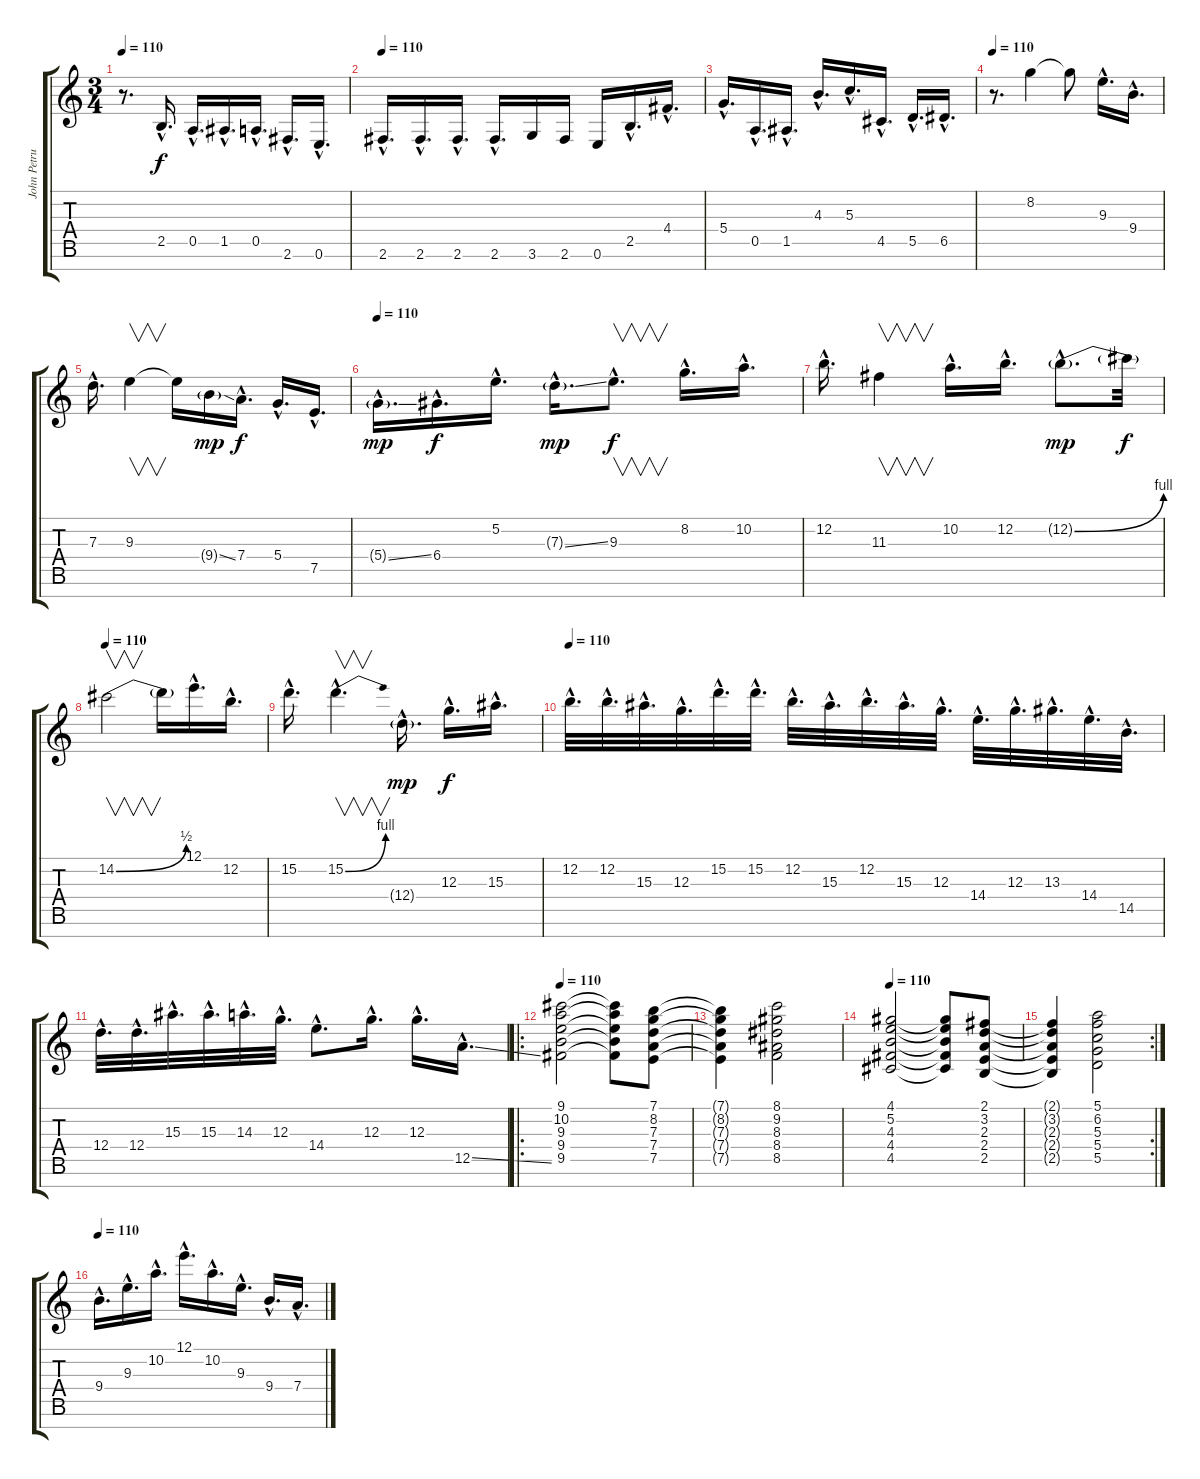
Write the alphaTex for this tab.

\track ("John Petrucci" "John Petru") {instrument acousticguitarsteel}
\staff {score tabs}
\tuning (E4 B3 G3 D3 A2 E2 B1) {hide}
\ts (3 4)
\tempo 110
\clef g2
\ks c
r.8{d dy f} 2.5{hac}.16{d} 0.5{hac}.16{d} 1.5{hac}.16{d} 0.5{hac}.16{d} 2.6{hac}.16{d} 0.6{hac}.16{d} |
\tempo 110
2.6{hac}.16{d instrument distortionguitar} 2.6{hac}.16{d} 2.6{hac}.16{d} 2.6{hac}.16{d} 3.6.16 2.6.16 0.6.16 2.5{hac}.16{d} 4.4{hac}.16{d} |
5.4{hac}.16{d} 0.5{hac}.16{d} 1.5{hac}.16{d} 4.3{hac}.16{d} 5.3{hac}.16{d} 4.5{hac}.16{d} 5.5{hac}.16{d} 6.5{hac}.16{d} |
\tempo 110
r.8{d instrument distortionguitar} 8.2.4 8.2{t}.8 9.3{hac}.16{d} 9.4{hac}.16{d} |
7.3{hac}.16{d} 9.3.4{v} 9.3{t}.16 9.4{ss g}.16{dy mp} 7.4{hac}.16{d dy f} 5.4{hac}.16{d} 7.5{hac}.16{d} |
\tempo 110
5.4{ss g hac}.16{d dy mp instrument distortionguitar} 6.4{hac}.16{d dy f} 5.2{hac}.16{d} 7.3{ss g hac}.16{d dy mp} 9.3{hac}.8{v d dy f} 8.2{hac}.16{d} 10.2{hac}.16{d} |
12.2{hac}.16{d} 11.3.4{v} 10.2{hac}.16{d} 12.2{hac}.16{d} 12.2{be (bend 0 0 60 4) g hac}.8{d dy mp} 12.2{t}.32{dy f} |
\tempo 110
14.2{be (bend 0 0 60 2)}.2{v instrument distortionguitar} 14.2{t}.16 12.1{hac}.16{d} 12.2{hac}.16{d} |
15.2{hac}.16{d} 15.2{be (bend 0 0 60 4) hac}.4{v d} 12.4{g hac}.16{d dy mp} 12.3{hac}.16{d dy f} 15.3{hac}.16{d} |
\tempo 110
12.2{hac}.32{d instrument distortionguitar} 12.2{hac}.32{d} 15.3{hac}.32{d} 12.3{hac}.32{d} 15.2{hac}.32{d} 15.2{hac}.32{d} 12.2{hac}.32{d} 15.3{hac}.32{d} 12.2{hac}.32{d} 15.3{hac}.32{d} 12.3{hac}.32{d} 14.4{hac}.32{d} 12.3{hac}.32{d} 13.3{hac}.32{d} 14.4{hac}.32{d} 14.5{hac}.32{d} |
12.4{hac}.32{d} 12.4{hac}.32{d} 15.3{hac}.32{d} 15.3{hac}.32{d} 14.3{hac}.32{d} 12.3{hac}.32{d} 14.4{hac}.8{d} 12.3{hac}.16{d} 12.3{hac}.16{d} 12.5{ss hac}.16{d} |
\ro
\tempo 110
(9.1 10.2 9.3 9.4 9.5).2{instrument acousticguitarsteel} (9.1{t} 10.2{t} 9.3{t} 9.4{t} 9.5{t}).8 (7.1 8.2 7.3 7.4 7.5).8 |
(7.1{t} 8.2{t} 7.3{t} 7.4{t} 7.5{t}).4 (8.1 9.2 8.3 8.4 8.5).2 |
\tempo 110
(4.1 5.2 4.3 4.4 4.5).2{instrument acousticguitarsteel} (4.1{t} 5.2{t} 4.3{t} 4.4{t} 4.5{t}).8 (2.1 3.2 2.3 2.4 2.5).8 |
\rc 2
(2.1{t} 3.2{t} 2.3{t} 2.4{t} 2.5{t}).4 (5.1 6.2 5.3 5.4 5.5).2 |
\tempo 110
9.4{hac}.16{d instrument distortionguitar} 9.3{hac}.16{d} 10.2{hac}.16{d} 12.1{hac}.16{d} 10.2{hac}.16{d} 9.3{hac}.16{d} 9.4{hac}.16{d} 7.4{hac}.16{d}
